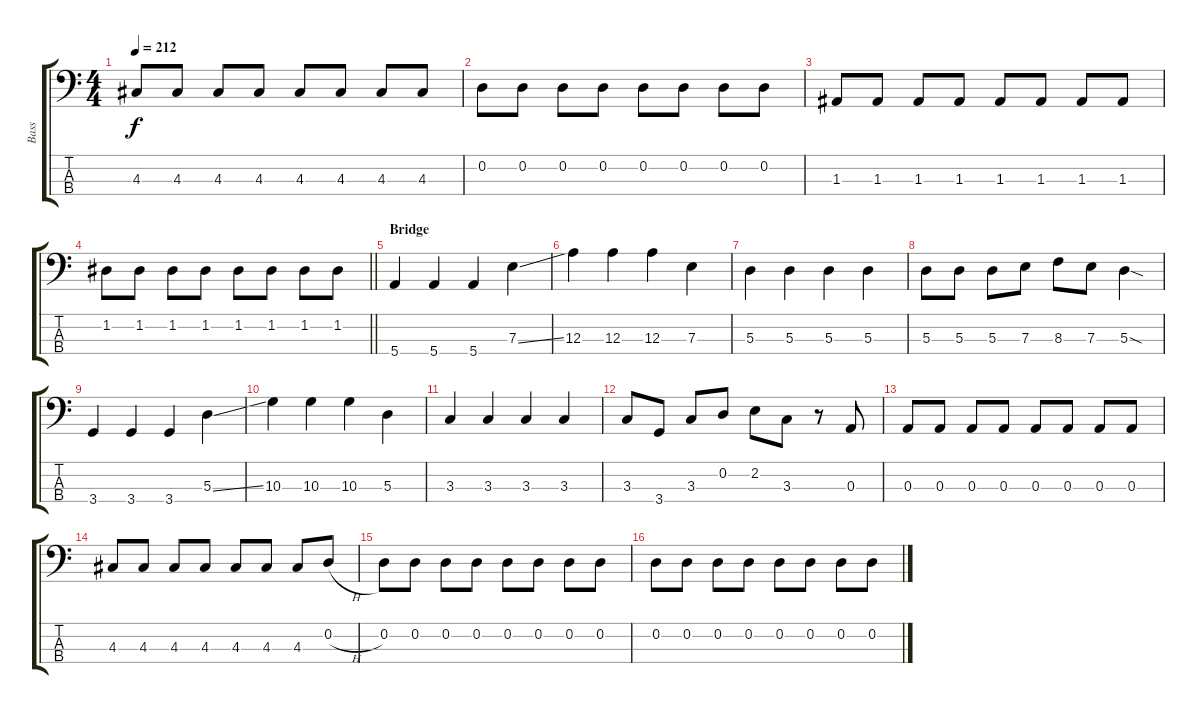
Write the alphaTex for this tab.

\track ("Bass" "Bass") {instrument electricbasspick}
\staff {score tabs}
\tuning (G2 D2 A1 E1) {hide}
\ts (4 4)
\tempo 212
\clef f4
\ks c
4.3.8{dy f} 4.3.8 4.3.8 4.3.8 4.3.8 4.3.8 4.3.8 4.3.8 |
0.2.8 0.2.8 0.2.8 0.2.8 0.2.8 0.2.8 0.2.8 0.2.8 |
1.3.8 1.3.8 1.3.8 1.3.8 1.3.8 1.3.8 1.3.8 1.3.8 |
\barLineRight lightlight
1.2.8 1.2.8 1.2.8 1.2.8 1.2.8 1.2.8 1.2.8 1.2.8 |
\section ("" "Bridge")
5.4.4 5.4.4 5.4.4 7.3{ss}.4 |
12.3.4 12.3.4 12.3.4 7.3.4 |
5.3.4 5.3.4 5.3.4 5.3.4 |
5.3.8 5.3.8 5.3.8 7.3.8 8.3.8 7.3.8 5.3{sod}.4 |
3.4.4 3.4.4 3.4.4 5.3{ss}.4 |
10.3.4 10.3.4 10.3.4 5.3.4 |
3.3.4 3.3.4 3.3.4 3.3.4 |
3.3.8 3.4.8 3.3.8 0.2.8 2.2.8 3.3.8 r.8 0.3.8 |
0.3.8 0.3.8 0.3.8 0.3.8 0.3.8 0.3.8 0.3.8 0.3.8 |
4.3.8 4.3.8 4.3.8 4.3.8 4.3.8 4.3.8 4.3.8 0.2{h}.8 |
0.2.8 0.2.8 0.2.8 0.2.8 0.2.8 0.2.8 0.2.8 0.2.8 |
0.2.8 0.2.8 0.2.8 0.2.8 0.2.8 0.2.8 0.2.8 0.2.8
